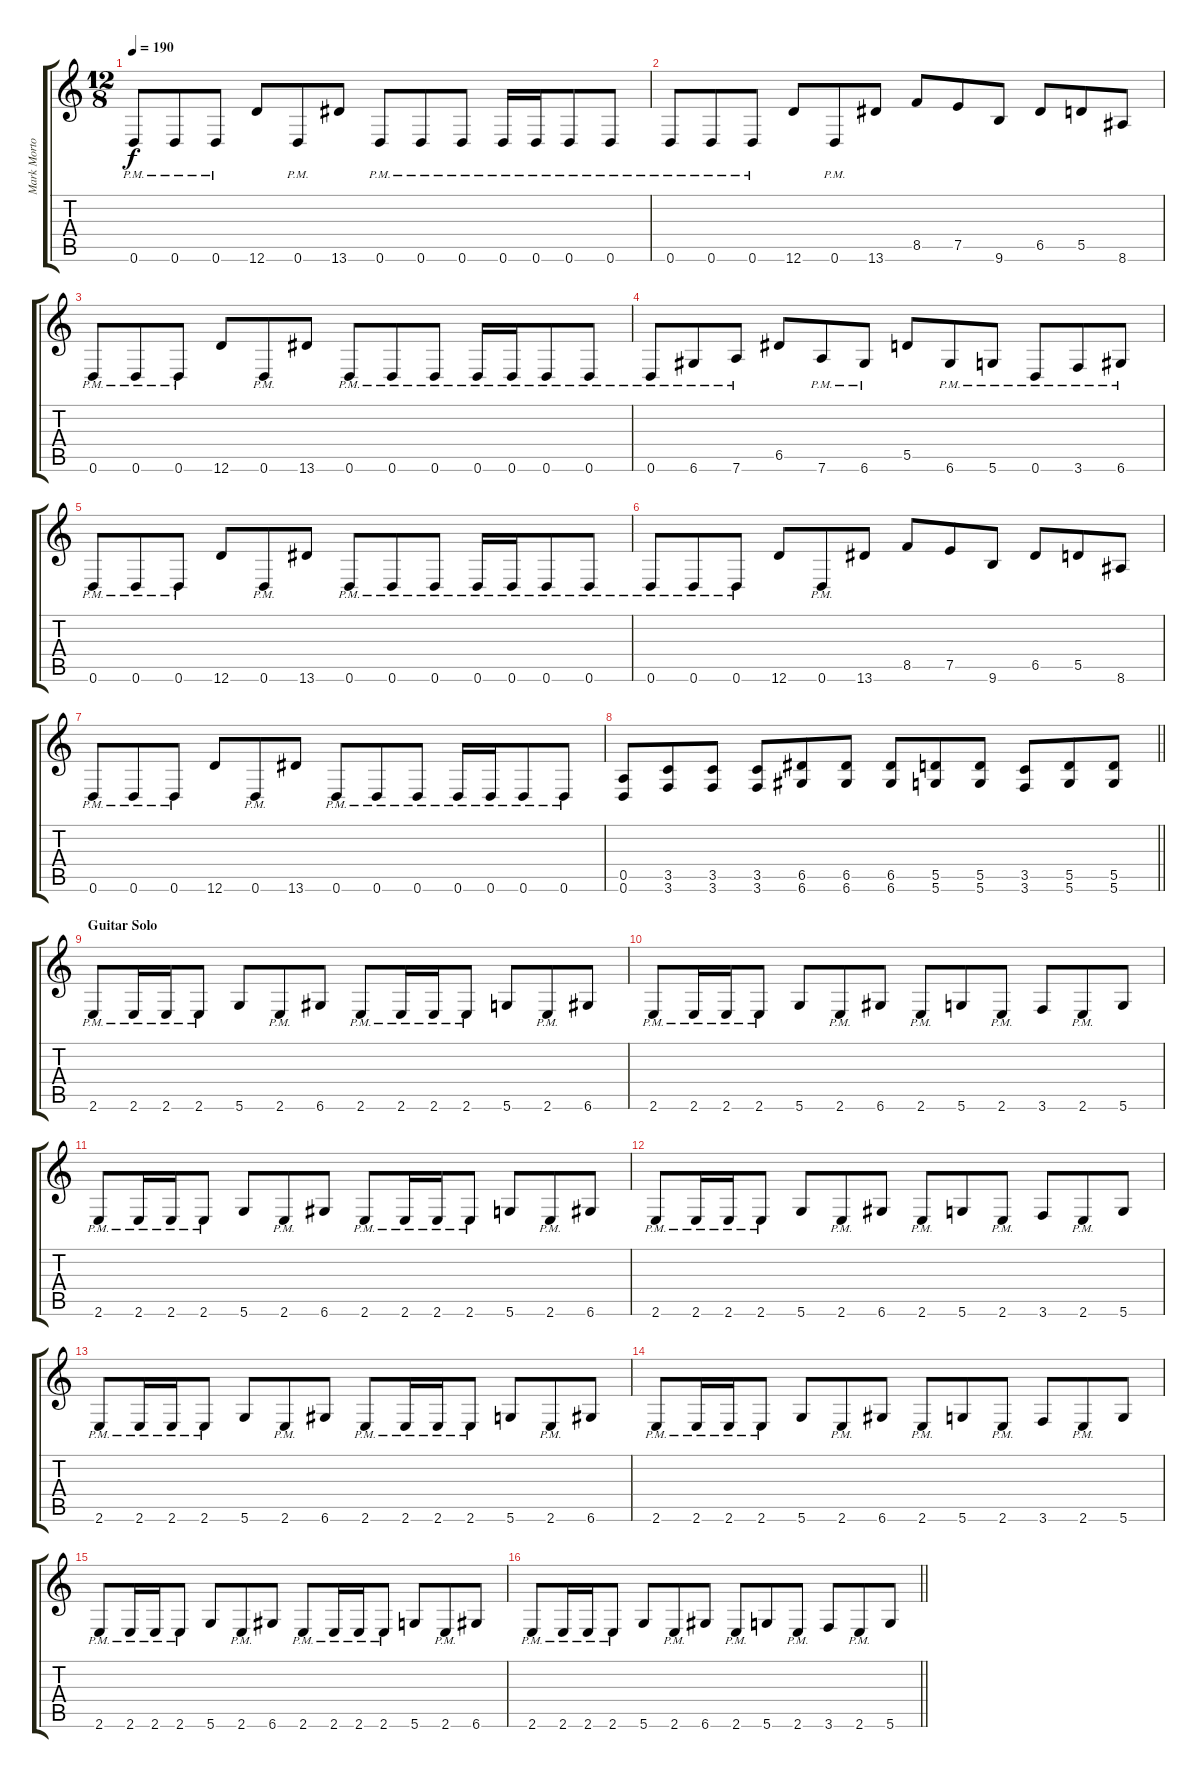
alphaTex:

\track ("Mark Morton - Rhythm" "Mark Morto") {instrument distortionguitar}
\staff {score tabs}
\tuning (E4 B3 G3 D3 A2 D2) {hide}
\ts (12 8)
\tempo 190
\clef g2
\ks c
0.6{pm}.8{dy f} 0.6{pm}.8 0.6{pm}.8 12.6.8 0.6{pm}.8 13.6.8 0.6{pm}.8 0.6{pm}.8 0.6{pm}.8 0.6{pm}.16 0.6{pm}.16 0.6{pm}.8 0.6{pm}.8 |
0.6{pm}.8 0.6{pm}.8 0.6{pm}.8 12.6.8 0.6{pm}.8 13.6.8 8.5.8 7.5.8 9.6.8 6.5.8 5.5.8 8.6.8 |
0.6{pm}.8 0.6{pm}.8 0.6{pm}.8 12.6.8 0.6{pm}.8 13.6.8 0.6{pm}.8 0.6{pm}.8 0.6{pm}.8 0.6{pm}.16 0.6{pm}.16 0.6{pm}.8 0.6{pm}.8 |
0.6{pm}.8 6.6{pm}.8 7.6{pm}.8 6.5.8 7.6{pm}.8 6.6{pm}.8 5.5.8 6.6{pm}.8 5.6{pm}.8 0.6{pm}.8 3.6{pm}.8 6.6{pm}.8 |
0.6{pm}.8 0.6{pm}.8 0.6{pm}.8 12.6.8 0.6{pm}.8 13.6.8 0.6{pm}.8 0.6{pm}.8 0.6{pm}.8 0.6{pm}.16 0.6{pm}.16 0.6{pm}.8 0.6{pm}.8 |
0.6{pm}.8 0.6{pm}.8 0.6{pm}.8 12.6.8 0.6{pm}.8 13.6.8 8.5.8 7.5.8 9.6.8 6.5.8 5.5.8 8.6.8 |
0.6{pm}.8 0.6{pm}.8 0.6{pm}.8 12.6.8 0.6{pm}.8 13.6.8 0.6{pm}.8 0.6{pm}.8 0.6{pm}.8 0.6{pm}.16 0.6{pm}.16 0.6{pm}.8 0.6{pm}.8 |
\barLineRight lightlight
(0.5 0.6).8 (3.5 3.6).8 (3.5 3.6).8 (3.5 3.6).8 (6.5 6.6).8 (6.5 6.6).8 (6.5 6.6).8 (5.5 5.6).8 (5.5 5.6).8 (3.5 3.6).8 (5.5 5.6).8 (5.5 5.6).8 |
\section ("" "Guitar Solo")
2.6{pm}.8 2.6{pm}.16 2.6{pm}.16 2.6{pm}.8 5.6.8 2.6{pm}.8 6.6.8 2.6{pm}.8 2.6{pm}.16 2.6{pm}.16 2.6{pm}.8 5.6.8 2.6{pm}.8 6.6.8 |
2.6{pm}.8 2.6{pm}.16 2.6{pm}.16 2.6{pm}.8 5.6.8 2.6{pm}.8 6.6.8 2.6{pm}.8 5.6.8 2.6{pm}.8 3.6.8 2.6{pm}.8 5.6.8 |
2.6{pm}.8 2.6{pm}.16 2.6{pm}.16 2.6{pm}.8 5.6.8 2.6{pm}.8 6.6.8 2.6{pm}.8 2.6{pm}.16 2.6{pm}.16 2.6{pm}.8 5.6.8 2.6{pm}.8 6.6.8 |
2.6{pm}.8 2.6{pm}.16 2.6{pm}.16 2.6{pm}.8 5.6.8 2.6{pm}.8 6.6.8 2.6{pm}.8 5.6.8 2.6{pm}.8 3.6.8 2.6{pm}.8 5.6.8 |
2.6{pm}.8 2.6{pm}.16 2.6{pm}.16 2.6{pm}.8 5.6.8 2.6{pm}.8 6.6.8 2.6{pm}.8 2.6{pm}.16 2.6{pm}.16 2.6{pm}.8 5.6.8 2.6{pm}.8 6.6.8 |
2.6{pm}.8 2.6{pm}.16 2.6{pm}.16 2.6{pm}.8 5.6.8 2.6{pm}.8 6.6.8 2.6{pm}.8 5.6.8 2.6{pm}.8 3.6.8 2.6{pm}.8 5.6.8 |
2.6{pm}.8 2.6{pm}.16 2.6{pm}.16 2.6{pm}.8 5.6.8 2.6{pm}.8 6.6.8 2.6{pm}.8 2.6{pm}.16 2.6{pm}.16 2.6{pm}.8 5.6.8 2.6{pm}.8 6.6.8 |
\barLineRight lightlight
2.6{pm}.8 2.6{pm}.16 2.6{pm}.16 2.6{pm}.8 5.6.8 2.6{pm}.8 6.6.8 2.6{pm}.8 5.6.8 2.6{pm}.8 3.6.8 2.6{pm}.8 5.6.8
